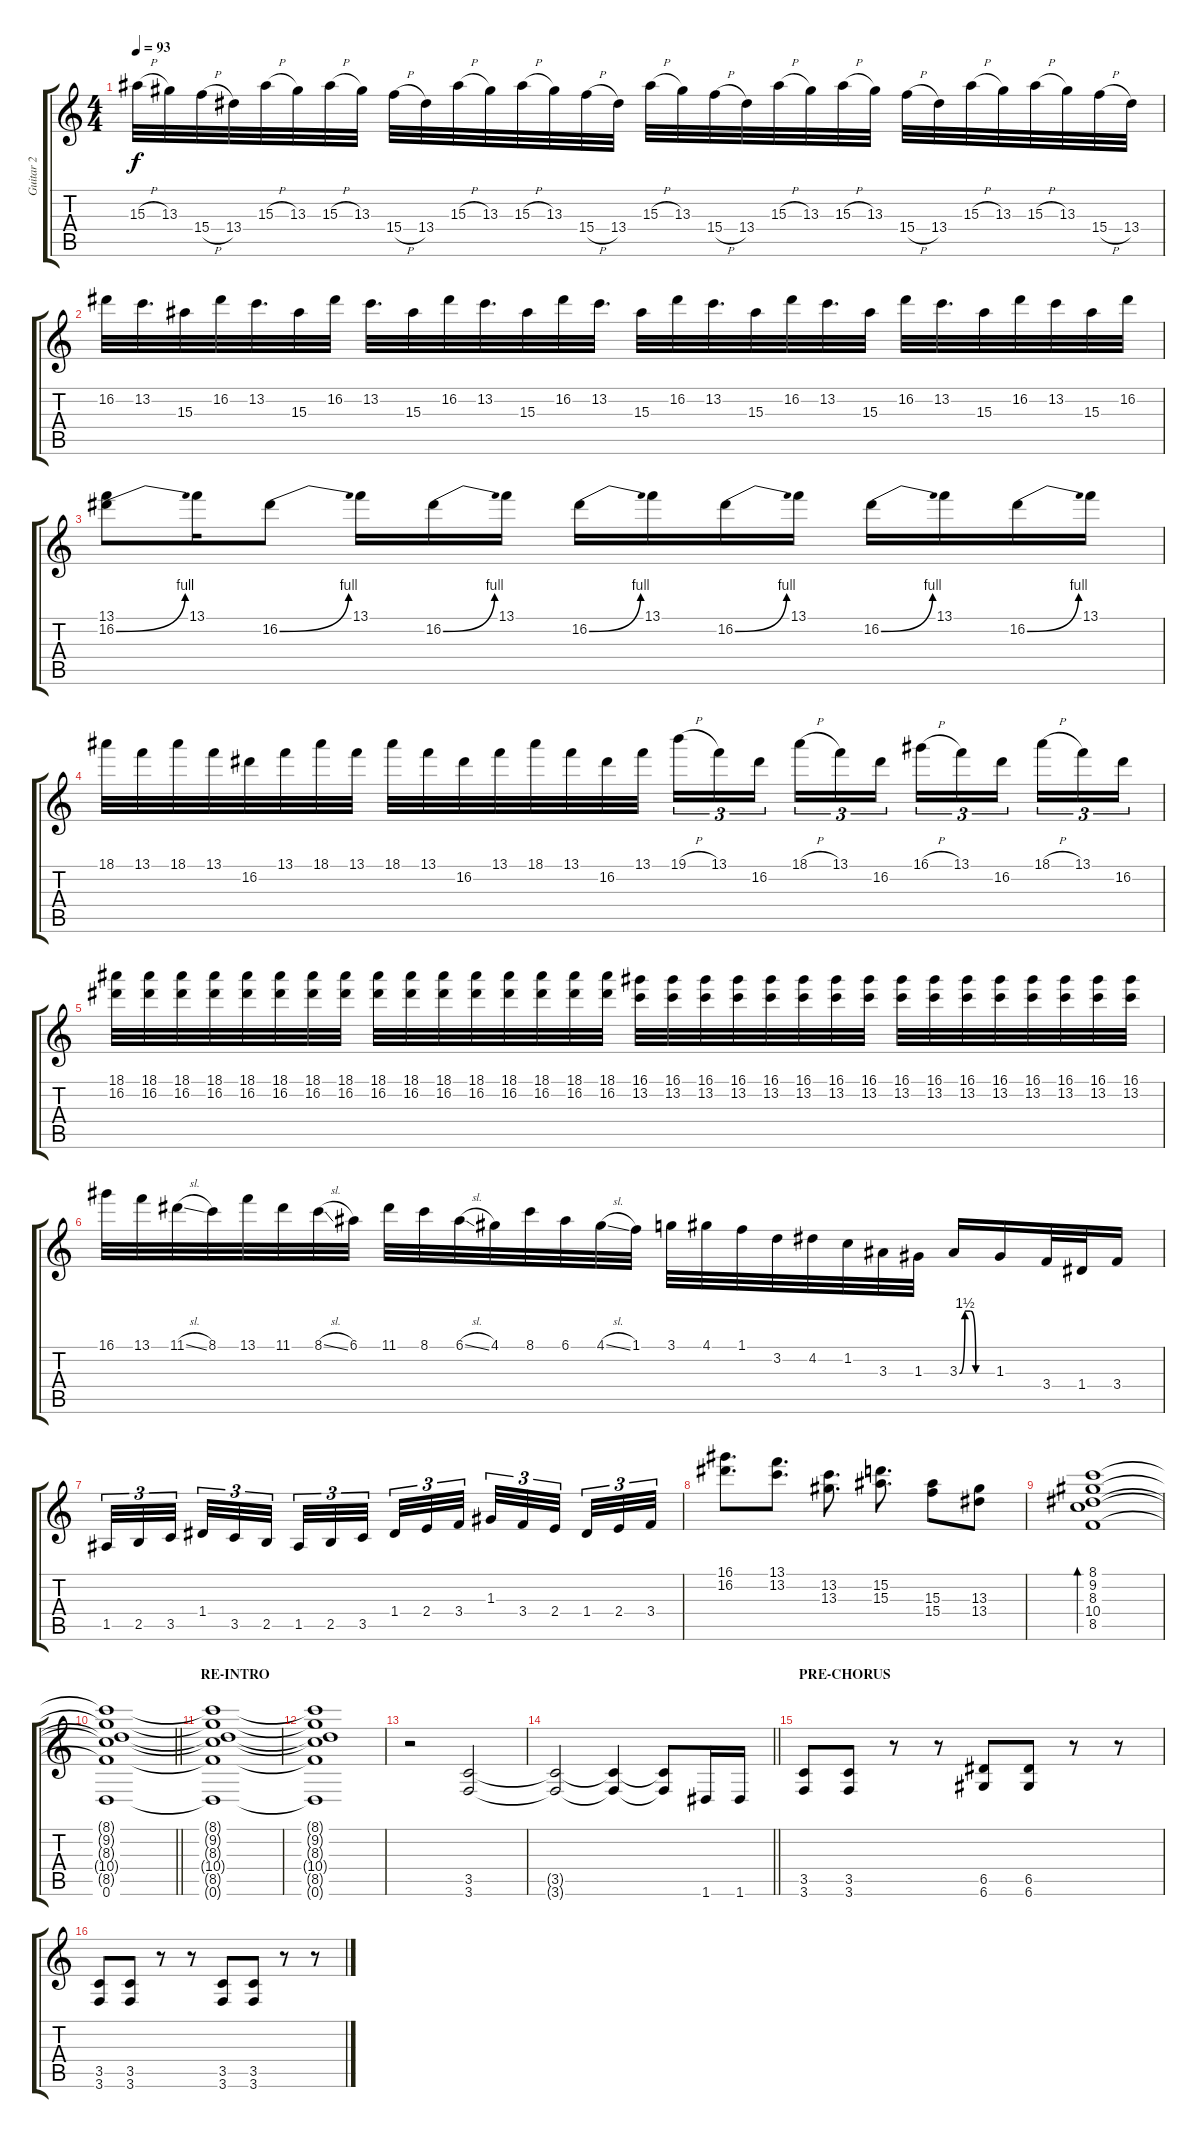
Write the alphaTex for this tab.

\track ("Guitar 2" "Guitar 2") {instrument distortionguitar}
\staff {score tabs}
\tuning (E4 B3 G3 D3 A2 D2) {hide}
\ts (4 4)
\tempo 93
\clef g2
\ks c
15.3{h}.32{dy f} 13.3.32 15.4{h}.32 13.4.32 15.3{h}.32 13.3.32 15.3{h}.32 13.3.32 15.4{h}.32 13.4.32 15.3{h}.32 13.3.32 15.3{h}.32 13.3.32 15.4{h}.32 13.4.32 15.3{h}.32 13.3.32 15.4{h}.32 13.4.32 15.3{h}.32 13.3.32 15.3{h}.32 13.3.32 15.4{h}.32 13.4.32 15.3{h}.32 13.3.32 15.3{h}.32 13.3.32 15.4{h}.32 13.4.32 |
16.2.32 13.2.32{d} 15.3.32 16.2.32 13.2.32{d} 15.3.32 16.2.32 13.2.32{d} 15.3.32 16.2.32 13.2.32{d} 15.3.32 16.2.32 13.2.32{d} 15.3.32 16.2.32 13.2.32{d} 15.3.32 16.2.32 13.2.32{d} 15.3.32 16.2.32 13.2.32{d} 15.3.32 16.2.32 13.2.32 15.3.32 16.2.32 |
(13.1 16.2{be (bend 0 0 60 4)}).8 13.1.16 16.2{be (bend 0 0 60 4)}.8 13.1.16 16.2{be (bend 0 0 60 4)}.16 13.1.16 16.2{be (bend 0 0 60 4)}.16 13.1.16 16.2{be (bend 0 0 60 4)}.16 13.1.16 16.2{be (bend 0 0 60 4)}.16 13.1.16 16.2{be (bend 0 0 60 4)}.16 13.1.16 |
18.1.32 13.1.32 18.1.32 13.1.32 16.2.32 13.1.32 18.1.32 13.1.32 18.1.32 13.1.32 16.2.32 13.1.32 18.1.32 13.1.32 16.2.32 13.1.32 19.1{h}.16{tu (3 2)} 13.1.16{tu (3 2)} 16.2.16{tu (3 2) beam splitsecondary} 18.1{h}.16{tu (3 2)} 13.1.16{tu (3 2)} 16.2.16{tu (3 2)} 16.1{h}.16{tu (3 2)} 13.1.16{tu (3 2)} 16.2.16{tu (3 2) beam splitsecondary} 18.1{h}.16{tu (3 2)} 13.1.16{tu (3 2)} 16.2.16{tu (3 2)} |
(18.1 16.2).32 (18.1 16.2).32 (18.1 16.2).32 (18.1 16.2).32 (18.1 16.2).32 (18.1 16.2).32 (18.1 16.2).32 (18.1 16.2).32 (18.1 16.2).32 (18.1 16.2).32 (18.1 16.2).32 (18.1 16.2).32 (18.1 16.2).32 (18.1 16.2).32 (18.1 16.2).32 (18.1 16.2).32 (16.1 13.2).32 (16.1 13.2).32 (16.1 13.2).32 (16.1 13.2).32 (16.1 13.2).32 (16.1 13.2).32 (16.1 13.2).32 (16.1 13.2).32 (16.1 13.2).32 (16.1 13.2).32 (16.1 13.2).32 (16.1 13.2).32 (16.1 13.2).32 (16.1 13.2).32 (16.1 13.2).32 (16.1 13.2).32 |
16.1.32 13.1.32 11.1{sl}.32 8.1.32 13.1.32 11.1.32 8.1{sl}.32 6.1.32 11.1.32 8.1.32 6.1{sl}.32 4.1.32 8.1.32 6.1.32 4.1{sl}.32 1.1.32 3.1.32 4.1.32 1.1.32 3.2.32 4.2.32 1.2.32 3.3.32 1.3.32 3.3{be (custom 0 0 10 6 20 6 30 0 60 0)}.16 1.3.16 3.4.32 1.4.32 3.4.16 |
1.5.32{tu (3 2)} 2.5.32{tu (3 2)} 3.5.32{tu (3 2) beam splitsecondary} 1.4.32{tu (3 2)} 3.5.32{tu (3 2)} 2.5.32{tu (3 2) beam splitsecondary} 1.5.32{tu (3 2)} 2.5.32{tu (3 2)} 3.5.32{tu (3 2) beam splitsecondary} 1.4.32{tu (3 2)} 2.4.32{tu (3 2)} 3.4.32{tu (3 2)} 1.3.32{tu (3 2)} 3.4.32{tu (3 2)} 2.4.32{tu (3 2) beam splitsecondary} 1.4.32{tu (3 2)} 2.4.32{tu (3 2)} 3.4.32{tu (3 2)} |
(16.1 16.2).8{d} (13.1 13.2).8{d} (13.2 13.3).8{d} (15.2 15.3).8{d} (15.3 15.4).8 (13.3 13.4).8 |
(8.1 9.2 8.3 10.4 8.5).1{bd 480 instrument distortionguitar} |
\barLineRight lightlight
(8.1{t} 9.2{t} 8.3{t} 10.4{t} 8.5{t} 0.6).1{volume 0} |
\section ("" "RE-INTRO")
(8.1{t} 9.2{t} 8.3{t} 10.4{t} 8.5{t} 0.6{t}).1 |
(8.1{t} 9.2{t} 8.3{t} 10.4{t} 8.5{t} 0.6{t}).1 |
r.2 (3.5 3.6).2{volume 15} |
\barLineRight lightlight
(3.5{t} 3.6{t}).2 (3.5{t} 3.6{t}).4 (3.5{t} 3.6{t}).8 1.6.16{balance 16} 1.6.16 |
\section ("" "PRE-CHORUS")
(3.5 3.6).8 (3.5 3.6).8 r.8 r.8 (6.5 6.6).8 (6.5 6.6).8 r.8 r.8 |
(3.5 3.6).8 (3.5 3.6).8 r.8 r.8 (3.5 3.6).8 (3.5 3.6).8 r.8 r.8
